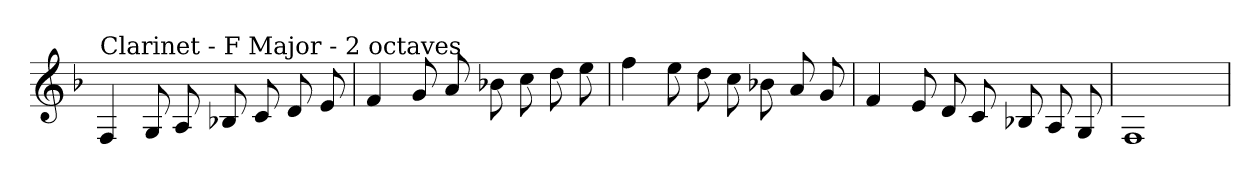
**kern
*part1
*staff1
*clefG2
*k[b-]
*F:
=
!LO:TX:a:t=Clarinet - F Major - 2 octaves
4F
8G
8A
8B-X
8c
8d
8e
=
4f
8g
8a
8b-X
8cc
8dd
8ee
=
4ff
8ee
8dd
8cc
8b-X
8a
8g
=
4f
8e
8d
8c
8B-X
8A
8G
=
1F
=
*-
